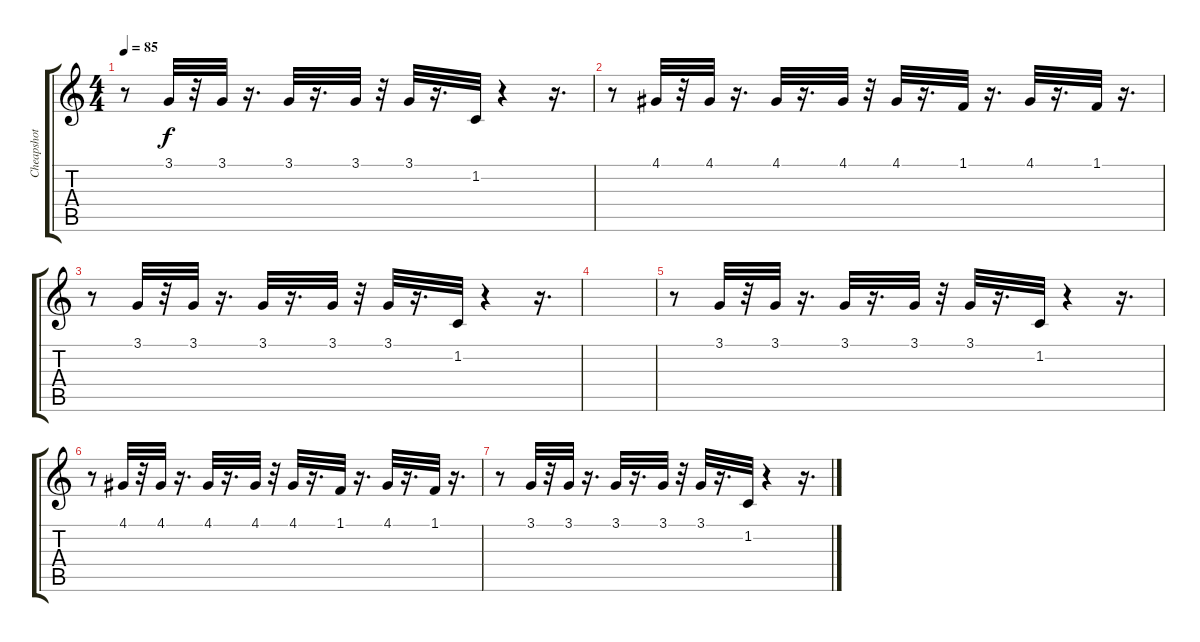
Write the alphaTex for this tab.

\track ("Cheapshot - Effects" "Cheapshot ") {instrument fx1rain}
\staff {score tabs}
\tuning (E4 B3 G3 D3 A2 E2) {hide}
\ts (4 4)
\tempo 85
\clef g2
\ks c
r.8{dy f} 3.1.32 r.32 3.1.32 r.16{d} 3.1.32 r.16{d} 3.1.32 r.32 3.1.32 r.16{d} 1.2.32 r.4 r.16{d} |
r.8 4.1.32 r.32 4.1.32 r.16{d} 4.1.32 r.16{d} 4.1.32 r.32 4.1.32 r.16{d} 1.1.32 r.16{d} 4.1.32 r.16{d} 1.1.32 r.16{d} |
r.8 3.1.32 r.32 3.1.32 r.16{d} 3.1.32 r.16{d} 3.1.32 r.32 3.1.32 r.16{d} 1.2.32 r.4 r.16{d} |
|
r.8 3.1.32 r.32 3.1.32 r.16{d} 3.1.32 r.16{d} 3.1.32 r.32 3.1.32 r.16{d} 1.2.32 r.4 r.16{d} |
r.8 4.1.32 r.32 4.1.32 r.16{d} 4.1.32 r.16{d} 4.1.32 r.32 4.1.32 r.16{d} 1.1.32 r.16{d} 4.1.32 r.16{d} 1.1.32 r.16{d} |
r.8 3.1.32 r.32 3.1.32 r.16{d} 3.1.32 r.16{d} 3.1.32 r.32 3.1.32 r.16{d} 1.2.32 r.4 r.16{d}
